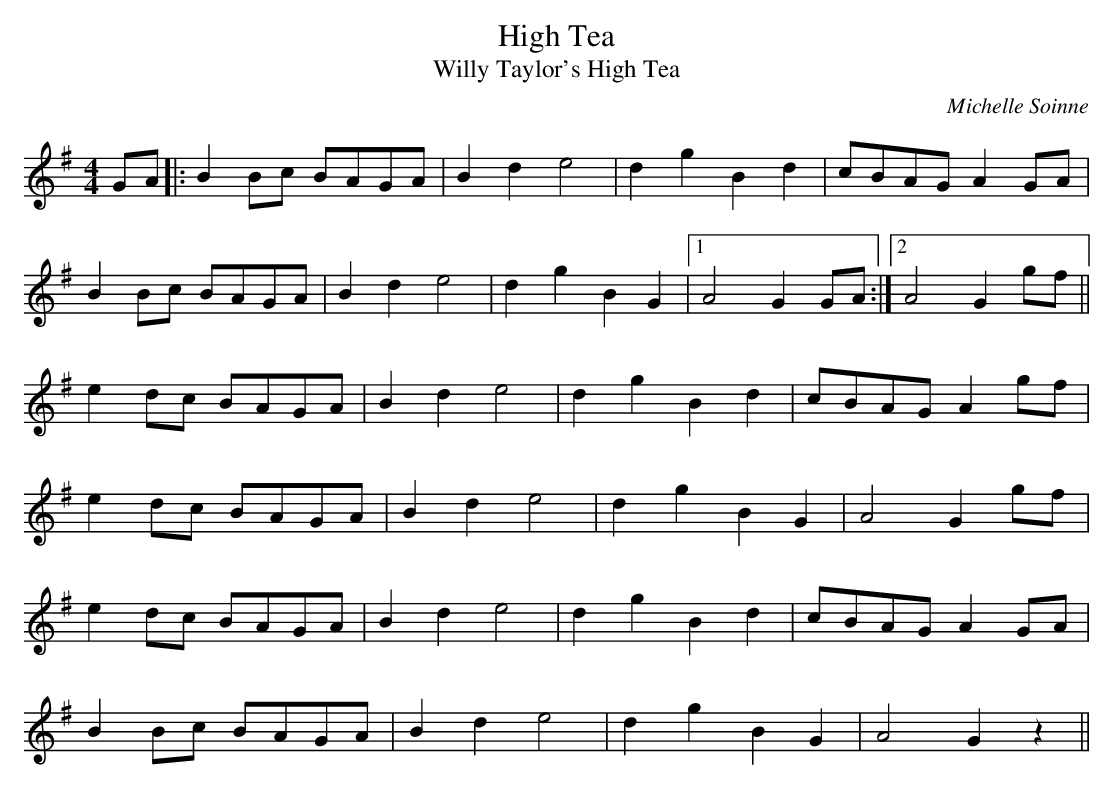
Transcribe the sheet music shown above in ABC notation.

X:1
T: High Tea
T: Willy Taylor's High Tea
C:Michelle Soinne
M: 4/4
L: 1/8
K:Gmaj
GA |: B2Bc BAGA | B2 d2 e4 | d2 g2 B2 d2 | cBAG A2 GA |
B2Bc BAGA | B2 d2 e4 | d2 g2 B2 G2 |1 A4 G2 GA :|2 A4 G2 gf ||
e2dc BAGA |B2 d2 e4 | d2 g2 B2 d2| cBAG A2gf |
e2dc BAGA | B2 d2 e4 | d2 g2 B2 G2 | A4 G2 gf|
e2dc BAGA | B2 d2 e4 | d2 g2 B2 d2 | cBAG A2 GA|
B2Bc BAGA | B2 d2 e4| d2 g2 B2 G2| A4 G2z2||
